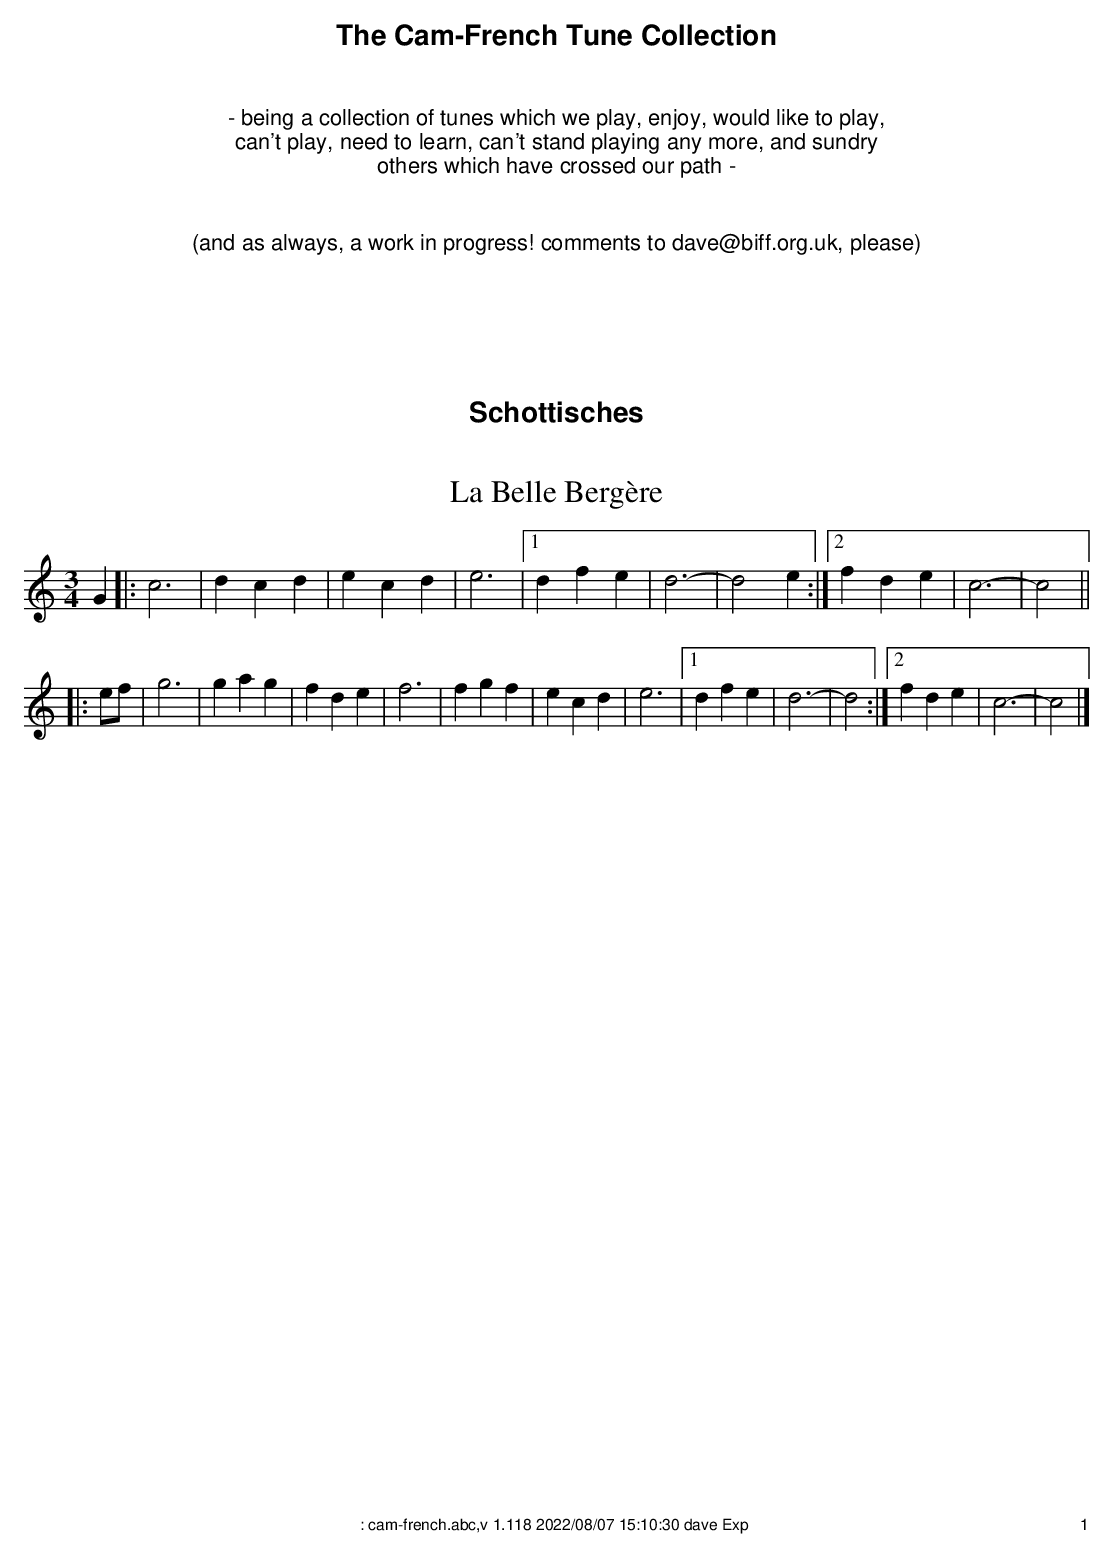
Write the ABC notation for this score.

X:1
T:La Belle Berg\`ere
M:3/4
L:1/4
K:C
G|:c3|dcd|ecd|e3|1 dfe|d3-|d2e:|2 fde|c3-|c2||
|:e/f/|g3|gag|fde|f3|fgf|ecd|e3|1 dfe|d3-|d2:|2 fde|c3-|c2|]
